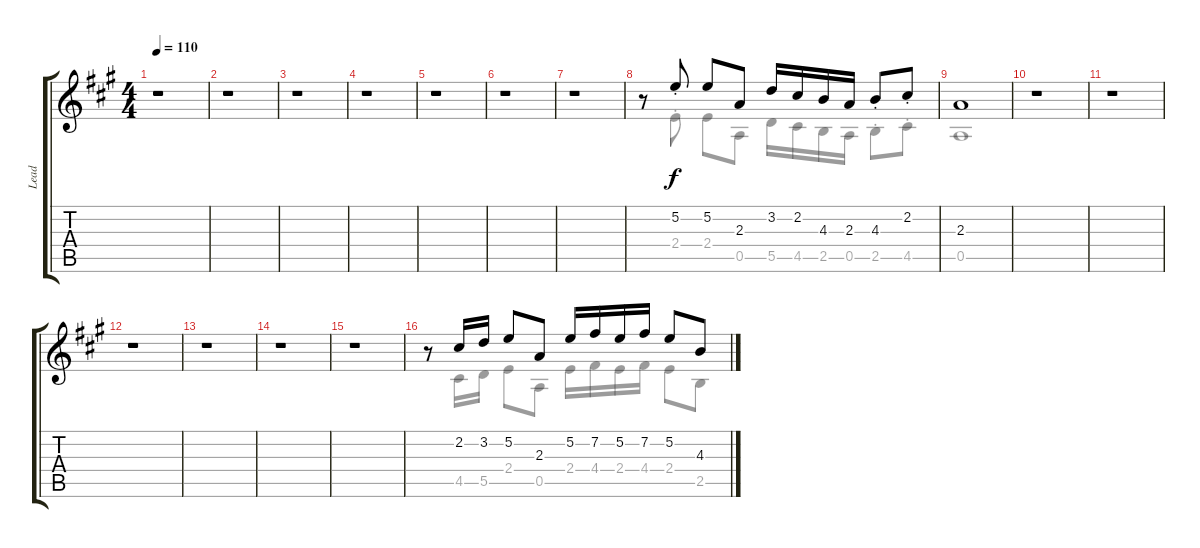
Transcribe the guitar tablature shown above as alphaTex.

\track ("Lead" "Lead") {instrument distortionguitar}
\staff {score tabs}
\tuning (E4 B3 G3 D3 A2 E2) {hide}
\voice
\ts (4 4)
\tempo 110
\clef g2
\ks a
r.1{dy f instrument distortionguitar} |
r.1 |
r.1 |
r.1 |
r.1 |
r.1 |
r.1 |
r.8 5.2{st}.8 5.2.8 2.3.8 3.2.16 2.2.16 4.3.16 2.3.16 4.3{st}.8 2.2{st}.8 |
2.3.1 |
r.1 |
r.1 |
r.1 |
r.1 |
r.1 |
r.1 |
r.8 2.2.16 3.2.16 5.2.8 2.3.8 5.2.16 7.2.16 5.2.16 7.2.16 5.2.8 4.3.8
\voice
\clef g2
\ottava regular
\simile none
\ks a
|
|
|
|
|
|
|
r.8 2.4{st}.8 2.4.8 0.5.8 5.5.16 4.5.16 2.5.16 0.5.16 2.5{st}.8 4.5{st}.8 |
0.5.1 |
|
|
|
|
|
|
r.8 4.5.16 5.5.16 2.4.8 0.5.8 2.4.16 4.4.16 2.4.16 4.4.16 2.4.8 2.5.8
